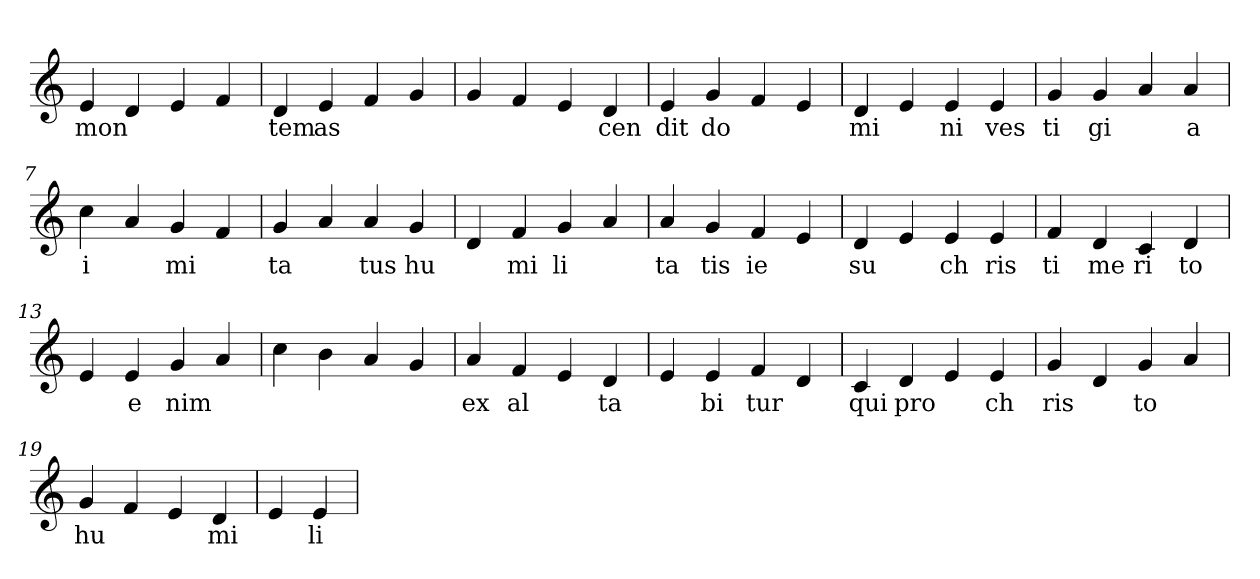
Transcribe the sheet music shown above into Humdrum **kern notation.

**kern	**text
*part1	*part1
*staff1	*staff1
*clefG2	*
=1	=1
4e	mon
4d	.
4e	.
4f	.
=2	=2
4d	tem
4e	as
4f	.
4g	.
=3	=3
4g	.
4f	.
4e	.
4d	cen
=4	=4
4e	dit
4g	do
4f	.
4e	.
=5	=5
4d	mi
4e	.
4e	ni
4e	ves
=6	=6
4g	ti
4g	gi
4a	.
4a	a
=7	=7
4cc	i
4a	.
4g	mi
4f	.
=8	=8
4g	ta
4a	.
4a	tus
4g	hu
=9	=9
4d	.
4f	mi
4g	li
4a	.
=10	=10
4a	ta
4g	tis
4f	ie
4e	.
=11	=11
4d	su
4e	.
4e	ch
4e	ris
=12	=12
4f	ti
4d	me
4c	ri
4d	to
=13	=13
4e	.
4e	e
4g	nim
4a	.
=14	=14
4cc	.
4b	.
4a	.
4g	.
=15	=15
4a	ex
4f	al
4e	.
4d	ta
=16	=16
4e	.
4e	bi
4f	tur
4d	.
=17	=17
4c	qui
4d	pro
4e	.
4e	ch
=18	=18
4g	ris
4d	.
4g	to
4a	.
=19	=19
4g	hu
4f	.
4e	.
4d	mi
=20	=20
4e	.
4e	li
=	=
*-	*-
